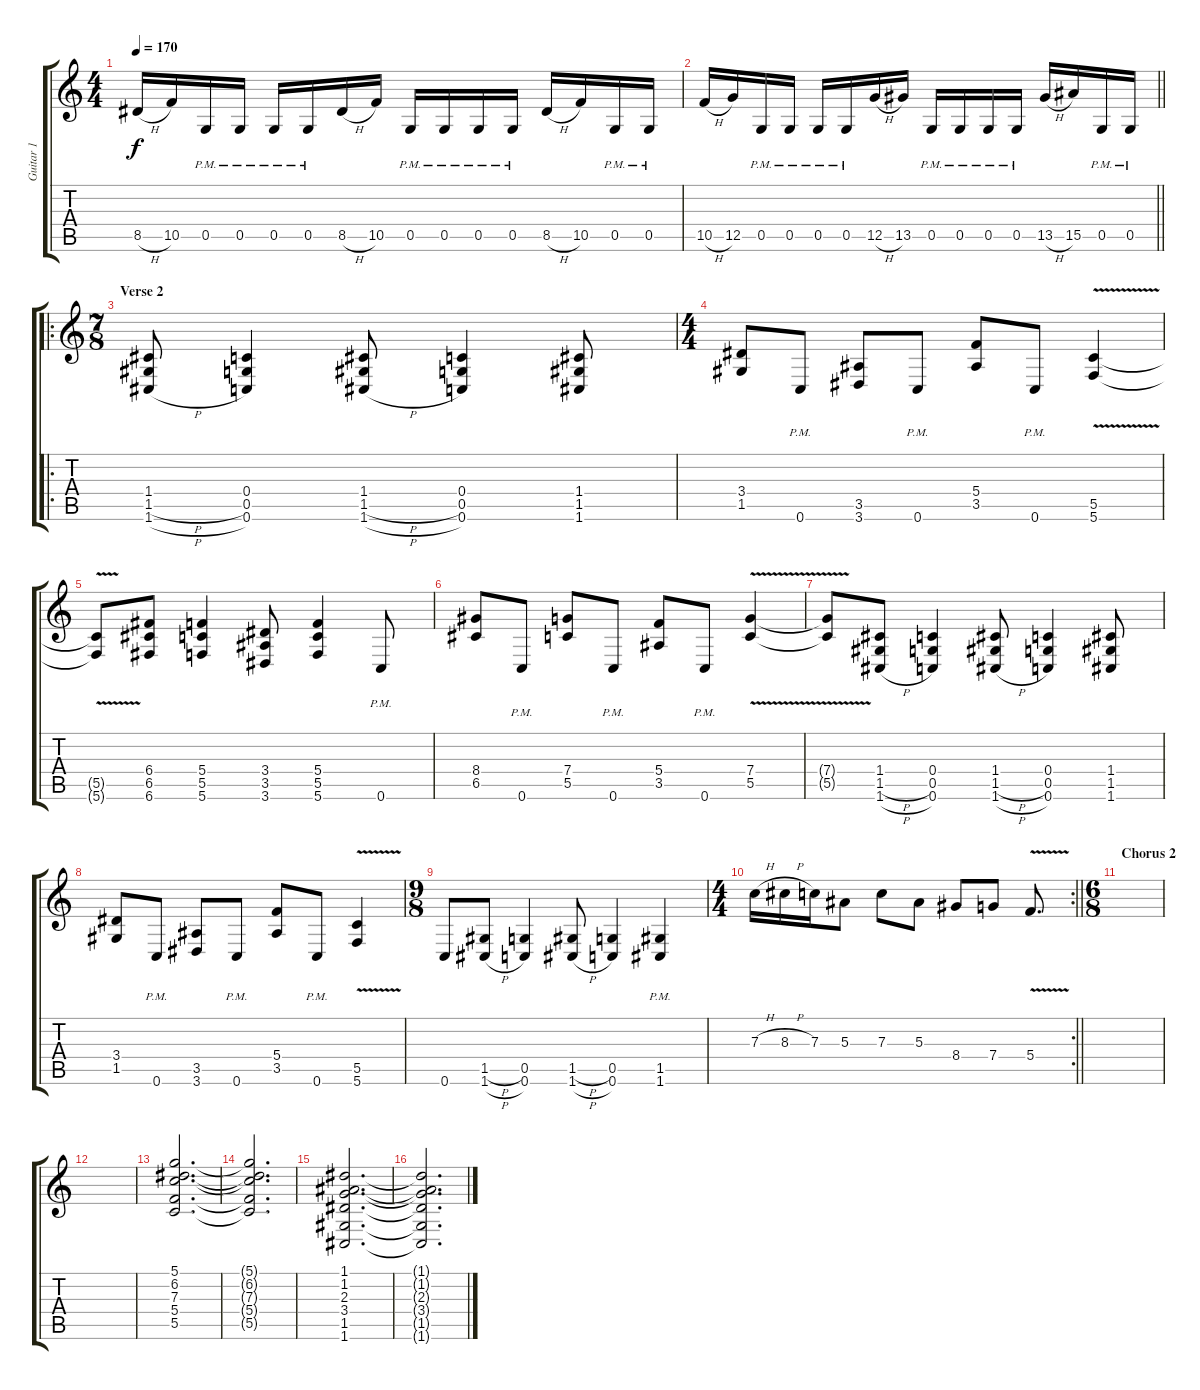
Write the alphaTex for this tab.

\track ("Guitar 1" "Guitar 1") {instrument distortionguitar}
\staff {score tabs}
\tuning (D4 A3 F3 C3 G2 C2) {hide}
\ts (4 4)
\tempo 170
\clef g2
\ks c
8.5{h}.16{dy f} 10.5.16 0.5{pm}.16 0.5{pm}.16 0.5{pm}.16 0.5{pm}.16 8.5{h}.16 10.5.16 0.5{pm}.16 0.5{pm}.16 0.5{pm}.16 0.5{pm}.16 8.5{h}.16 10.5.16 0.5{pm}.16 0.5{pm}.16 |
\barLineRight lightlight
10.5{h}.16 12.5.16 0.5{pm}.16 0.5{pm}.16 0.5{pm}.16 0.5{pm}.16 12.5{h}.16 13.5.16 0.5{pm}.16 0.5{pm}.16 0.5{pm}.16 0.5{pm}.16 13.5{h}.16 15.5.16 0.5{pm}.16 0.5{pm}.16 |
\ro
\ts (7 8)
\section ("" "Verse 2")
(1.4 1.5{h} 1.6{h}).8 (0.4 0.5 0.6).4 (1.4 1.5{h} 1.6{h}).8 (0.4 0.5 0.6).4 (1.4 1.5 1.6).8 |
\ts (4 4)
(3.4 1.5).8 0.6{pm}.8 (3.5 3.6).8 0.6{pm}.8 (5.4 3.5).8 0.6{pm}.8 (5.5{v} 5.6).4 |
(5.5{t} 5.6{t}).8 (6.4 6.5 6.6).8 (5.4 5.5 5.6).4 (3.4 3.5 3.6).8 (5.4 5.5 5.6).4 0.6{pm}.8 |
(8.4 6.5).8 0.6{pm}.8 (7.4 5.5).8 0.6{pm}.8 (5.4 3.5).8 0.6{pm}.8 (7.4{v} 5.5{v}).4 |
(7.4{t} 5.5{t}).8 (1.4 1.5{h} 1.6{h}).8 (0.4 0.5 0.6).4 (1.4 1.5{h} 1.6{h}).8 (0.4 0.5 0.6).4 (1.4 1.5 1.6).8 |
(3.4 1.5).8 0.6{pm}.8 (3.5 3.6).8 0.6{pm}.8 (5.4 3.5).8 0.6{pm}.8 (5.5{v} 5.6).4 |
\ts (9 8)
0.6.8 (1.5{h} 1.6{h}).8 (0.5 0.6).4 (1.5{h} 1.6{h}).8 (0.5 0.6).4 (1.5{pm} 1.6{pm}).4 |
\rc 2
\ts (4 4)
\barLineRight lightlight
7.3{h}.16 8.3{h}.16 7.3.16 5.3.8 7.3.8 5.3.8 8.4.8 7.4.8 5.4{v}.8{d} |
\ts (6 8)
\section ("" "Chorus 2")
|
|
(5.1 6.2 7.3 5.4 5.5).2{d volume 11 instrument acousticgrandpiano} |
(5.1{t} 6.2{t} 7.3{t} 5.4{t} 5.5{t}).2{d} |
(1.1 1.2 2.3 3.4 1.5 1.6).2{d} |
(1.1{t} 1.2{t} 2.3{t} 3.4{t} 1.5{t} 1.6{t}).2{d}
